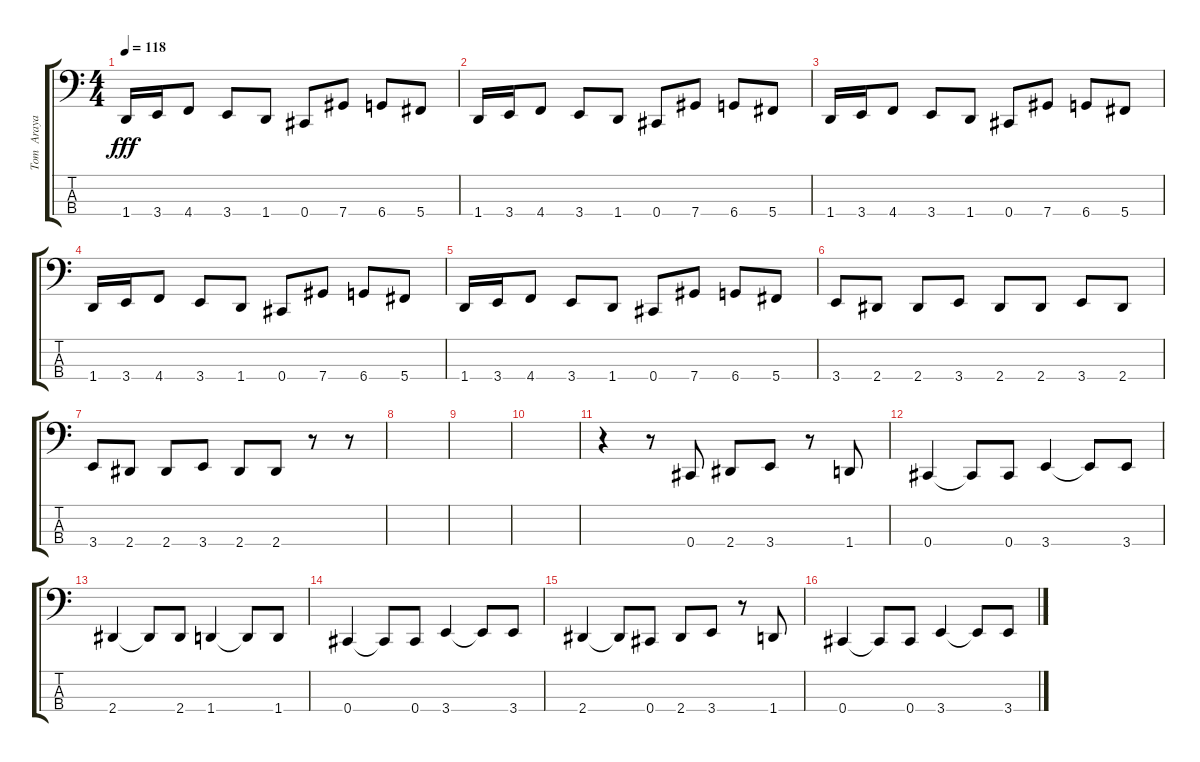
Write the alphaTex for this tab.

\track ("Tom  Araya" "Tom  Araya") {instrument electricbassfinger}
\staff {score tabs}
\tuning (Gb2 Db2 Ab1 Db1) {hide}
\ts (4 4)
\tempo 118
\clef f4
\ks c
1.4.16{dy fff} 3.4.16 4.4.8 3.4.8 1.4.8 0.4.8 7.4.8 6.4.8 5.4.8 |
1.4.16 3.4.16 4.4.8 3.4.8 1.4.8 0.4.8 7.4.8 6.4.8 5.4.8 |
1.4.16 3.4.16 4.4.8 3.4.8 1.4.8 0.4.8 7.4.8 6.4.8 5.4.8 |
1.4.16 3.4.16 4.4.8 3.4.8 1.4.8 0.4.8 7.4.8 6.4.8 5.4.8 |
1.4.16 3.4.16 4.4.8 3.4.8 1.4.8 0.4.8 7.4.8 6.4.8 5.4.8 |
3.4.8 2.4.8 2.4.8 3.4.8 2.4.8 2.4.8 3.4.8 2.4.8 |
3.4.8 2.4.8 2.4.8 3.4.8 2.4.8 2.4.8 r.8 r.8 |
|
|
|
r.4 r.8 0.4.8 2.4.8 3.4.8 r.8 1.4.8 |
0.4.4 0.4{t}.8 0.4.8 3.4.4 3.4{t}.8 3.4.8 |
2.4.4 2.4{t}.8 2.4.8 1.4.4 1.4{t}.8 1.4.8 |
0.4.4 0.4{t}.8 0.4.8 3.4.4 3.4{t}.8 3.4.8 |
2.4.4 2.4{t}.8 0.4.8 2.4.8 3.4.8 r.8 1.4.8 |
0.4.4 0.4{t}.8 0.4.8 3.4.4 3.4{t}.8 3.4.8
